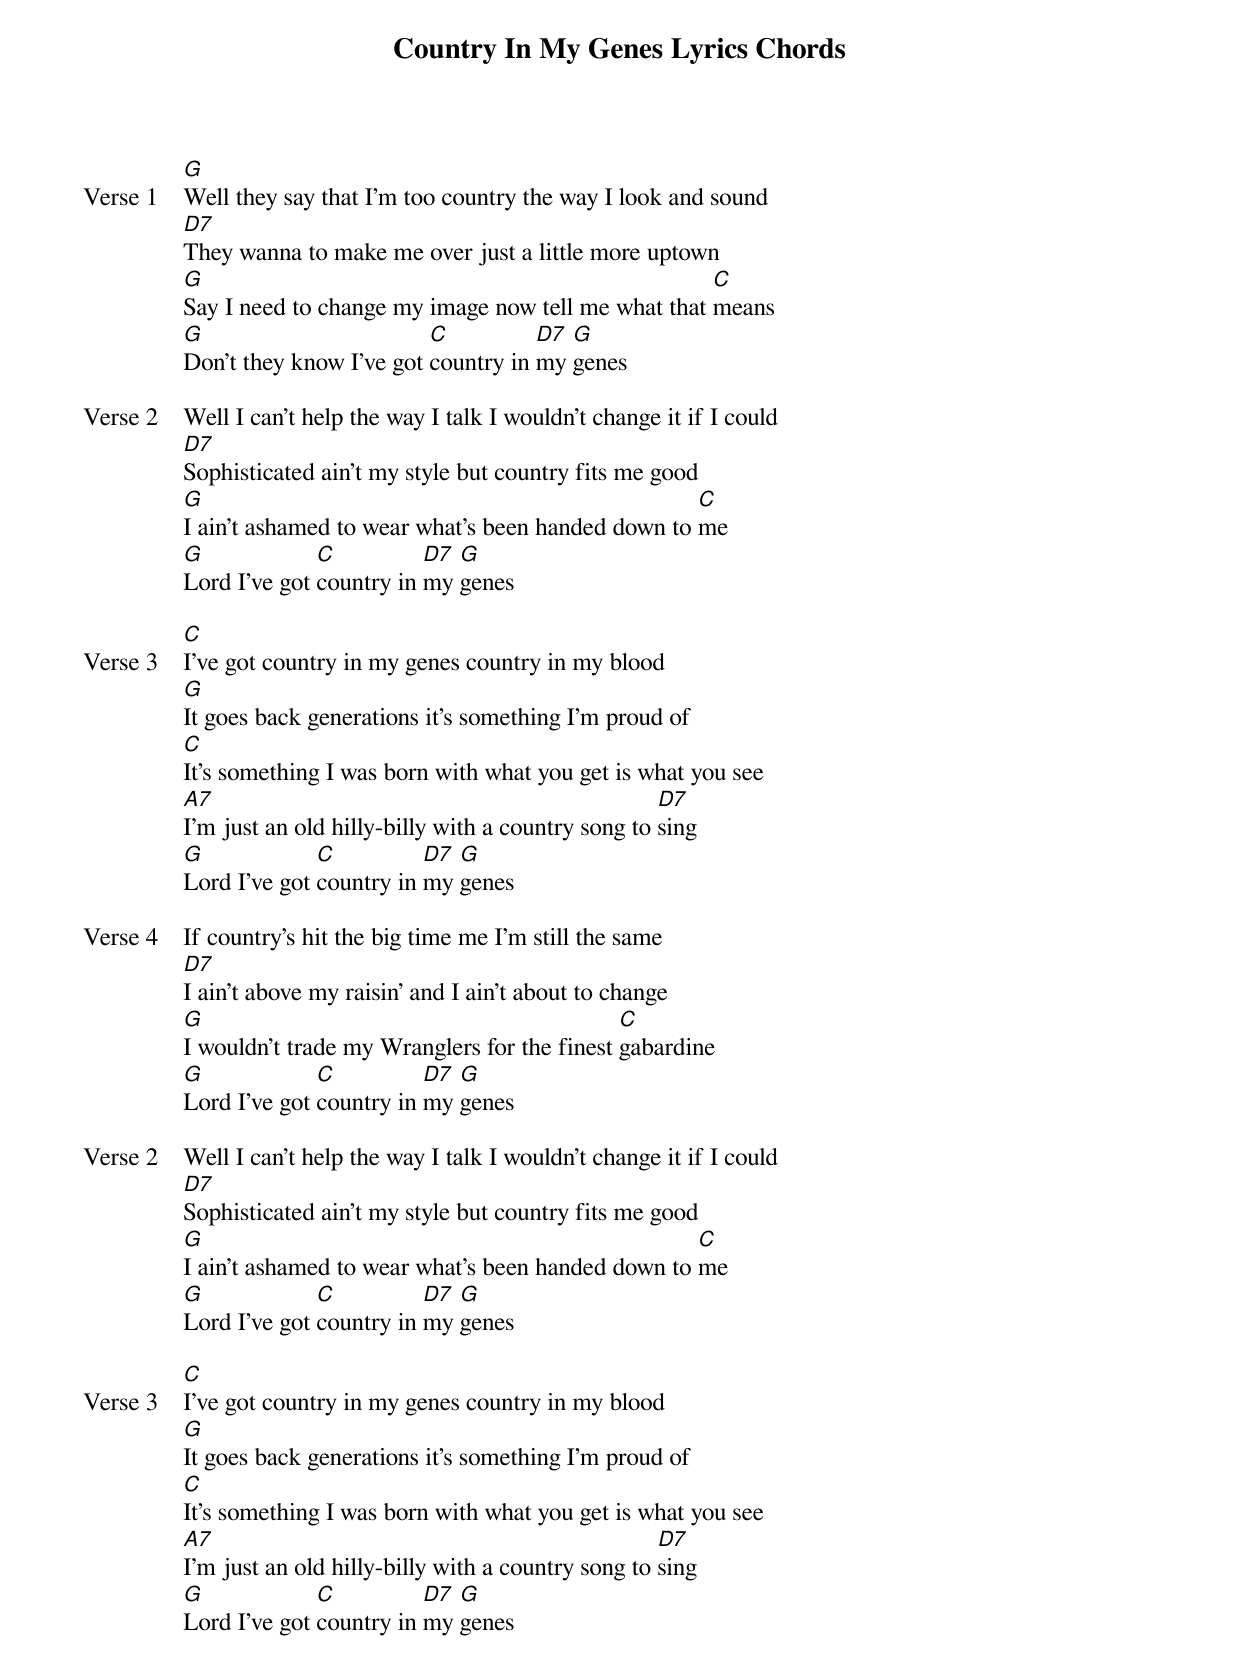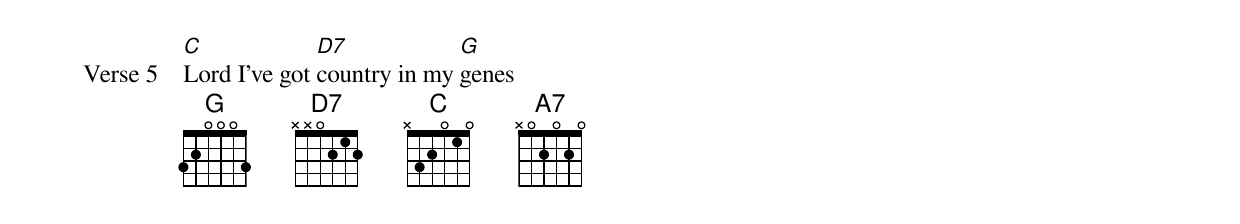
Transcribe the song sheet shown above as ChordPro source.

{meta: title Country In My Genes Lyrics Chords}
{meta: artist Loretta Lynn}
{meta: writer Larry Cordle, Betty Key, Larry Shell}

{start_of_verse: Verse 1}
[G]Well they say that I'm too country the way I look and sound
[D7]They wanna to make me over just a little more uptown
[G]Say I need to change my image now tell me what that [C]means
[G]Don't they know I've got [C]country in [D7]my [G]genes
{end_of_verse}

{start_of_verse: Verse 2}
Well I can't help the way I talk I wouldn't change it if I could
[D7]Sophisticated ain't my style but country fits me good
[G]I ain't ashamed to wear what's been handed down to [C]me
[G]Lord I've got [C]country in [D7]my [G]genes
{end_of_verse}

{start_of_verse: Verse 3}
[C]I've got country in my genes country in my blood
[G]It goes back generations it's something I'm proud of
[C]It's something I was born with what you get is what you see
[A7]I'm just an old hilly-billy with a country song to [D7]sing
[G]Lord I've got [C]country in [D7]my [G]genes
{end_of_verse}

{start_of_verse: Verse 4}
If country's hit the big time me I'm still the same
[D7]I ain't above my raisin' and I ain't about to change
[G]I wouldn't trade my Wranglers for the finest [C]gabardine
[G]Lord I've got [C]country in [D7]my [G]genes
{end_of_verse}

{start_of_verse: Verse 2}
Well I can't help the way I talk I wouldn't change it if I could
[D7]Sophisticated ain't my style but country fits me good
[G]I ain't ashamed to wear what's been handed down to [C]me
[G]Lord I've got [C]country in [D7]my [G]genes
{end_of_verse}

{start_of_verse: Verse 3}
[C]I've got country in my genes country in my blood
[G]It goes back generations it's something I'm proud of
[C]It's something I was born with what you get is what you see
[A7]I'm just an old hilly-billy with a country song to [D7]sing
[G]Lord I've got [C]country in [D7]my [G]genes
{end_of_verse}

{start_of_verse: Verse 5}
[C]Lord I've got [D7]country in my [G]genes
{end_of_verse}
